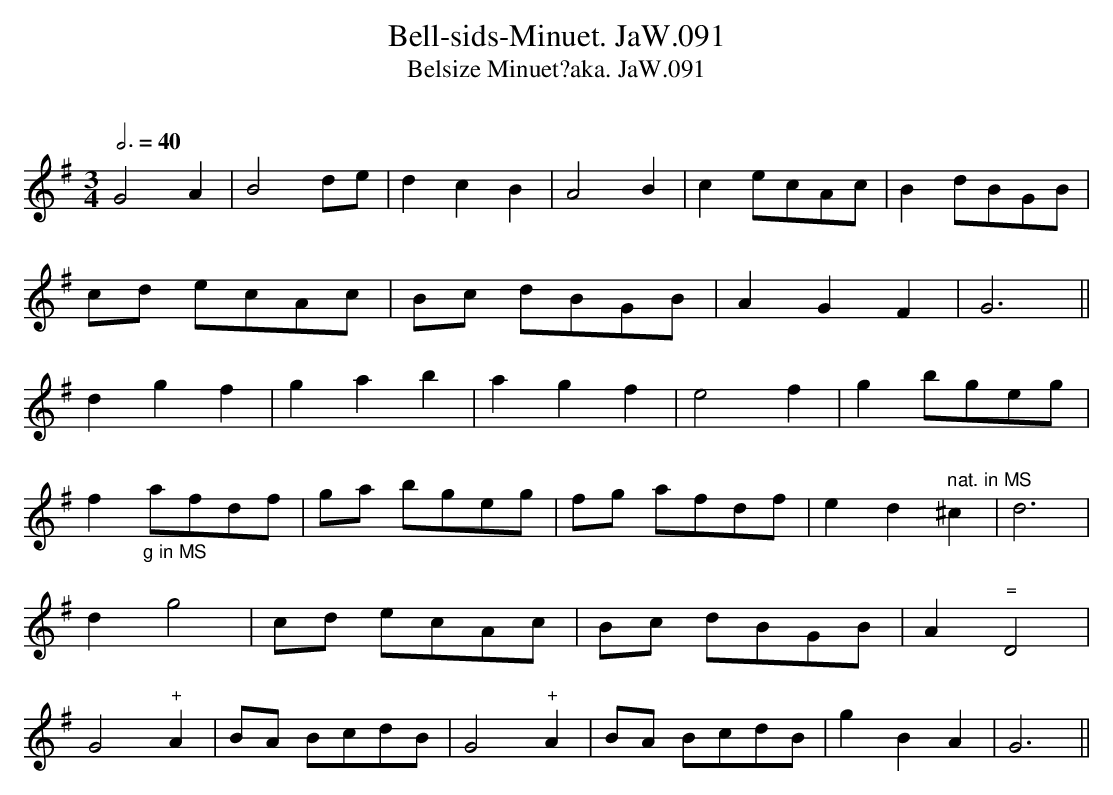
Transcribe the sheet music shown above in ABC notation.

X:1
T:Bell-sids-Minuet. JaW.091
T:Belsize Minuet?aka. JaW.091
M:3/4
L:1/4
Q:3/4=40
O:
K:G
G2A|B2d/e/|dcB|A2B|ce/c/A/c/|Bd/B/G/B/|
c/d/ e/c/A/c/|B/c/ d/B/G/B/|AGF|G3||
dgf|gab|agf|e2f|gb/g/e/g/|
f"_g in MS"a/f/d/f/|g/a/ b/g/e/g/|f/g/ a/f/d/f/|ed" nat. in MS"^c|d3|
dg2|c/d/ e/c/A/c/|B/c/ d/B/G/B/|A"="D2|
G2"+"A|B/A/ B/c/d/B/|G2"+"A|B/A/ B/c/d/B/|gBA|G3||
